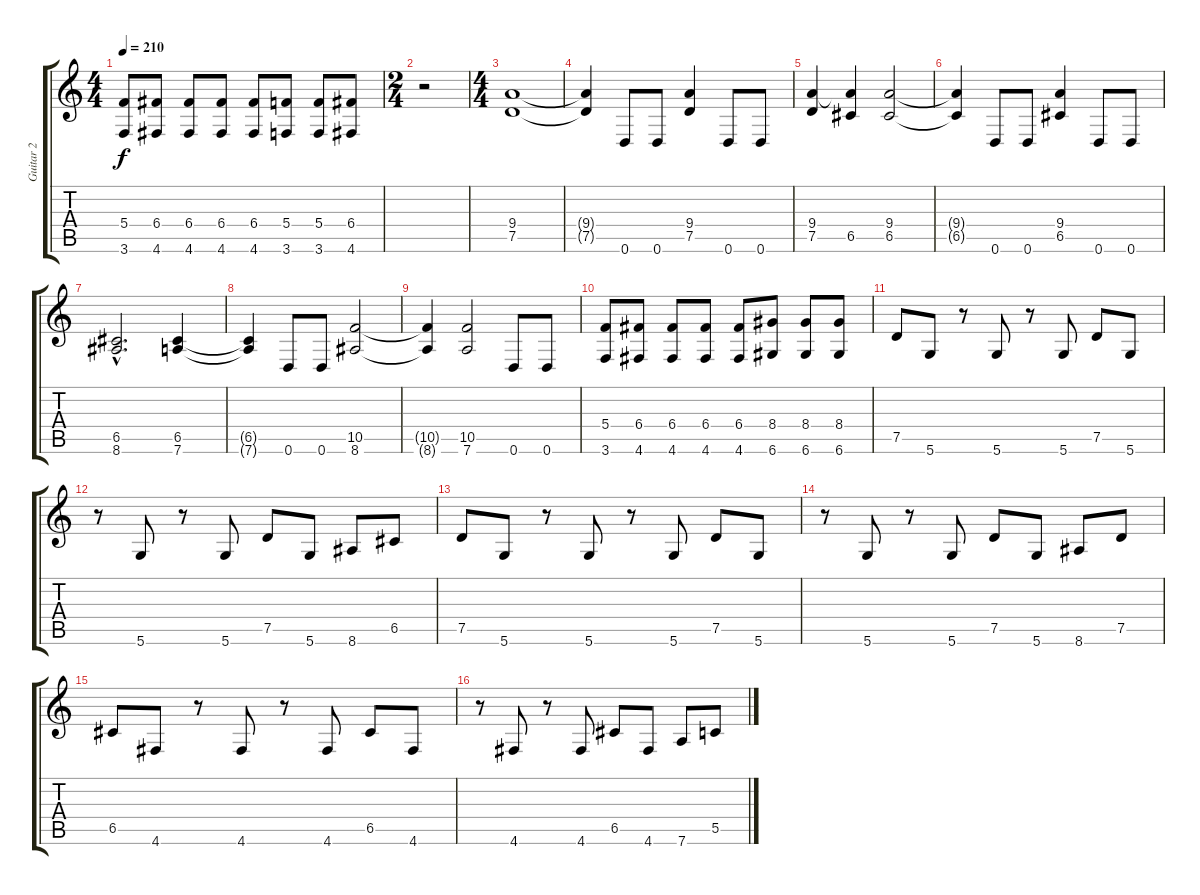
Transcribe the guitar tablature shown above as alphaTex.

\track ("Guitar 2" "Guitar 2") {instrument distortionguitar}
\staff {score tabs}
\tuning (D4 A3 F3 C3 G2 D2) {hide}
\ts (4 4)
\tempo 210
\clef g2
\ks c
(5.4 3.6).8{dy f} (6.4 4.6).8 (6.4 4.6).8 (6.4 4.6).8 (6.4 4.6).8 (5.4 3.6).8 (5.4 3.6).8 (6.4 4.6).8 |
\ts (2 4)
r.2 |
\ts (4 4)
(9.4 7.5).1 |
(9.4{t} 7.5{t}).4 0.6.8 0.6.8 (9.4 7.5).4 0.6.8 0.6.8 |
(9.4 7.5).4 (9.4{t} 6.5).4 (9.4 6.5).2 |
(9.4{t} 6.5{t}).4 0.6.8 0.6.8 (9.4 6.5).4 0.6.8 0.6.8 |
(6.5{hac} 8.6{hac}).2{d} (6.5 7.6).4 |
(6.5{t} 7.6{t}).4 0.6.8 0.6.8 (10.5 8.6).2 |
(10.5{t} 8.6{t}).4 (10.5 7.6).2 0.6.8 0.6.8 |
(5.4 3.6).8 (6.4 4.6).8 (6.4 4.6).8 (6.4 4.6).8 (6.4 4.6).8 (8.4 6.6).8 (8.4 6.6).8 (8.4 6.6).8 |
7.5.8 5.6.8 r.8 5.6.8 r.8 5.6.8 7.5.8 5.6.8 |
r.8 5.6.8 r.8 5.6.8 7.5.8 5.6.8 8.6.8 6.5.8 |
7.5.8 5.6.8 r.8 5.6.8 r.8 5.6.8 7.5.8 5.6.8 |
r.8 5.6.8 r.8 5.6.8 7.5.8 5.6.8 8.6.8 7.5.8 |
6.5.8 4.6.8 r.8 4.6.8 r.8 4.6.8 6.5.8 4.6.8 |
r.8 4.6.8 r.8 4.6.8 6.5.8 4.6.8 7.6.8 5.5.8
